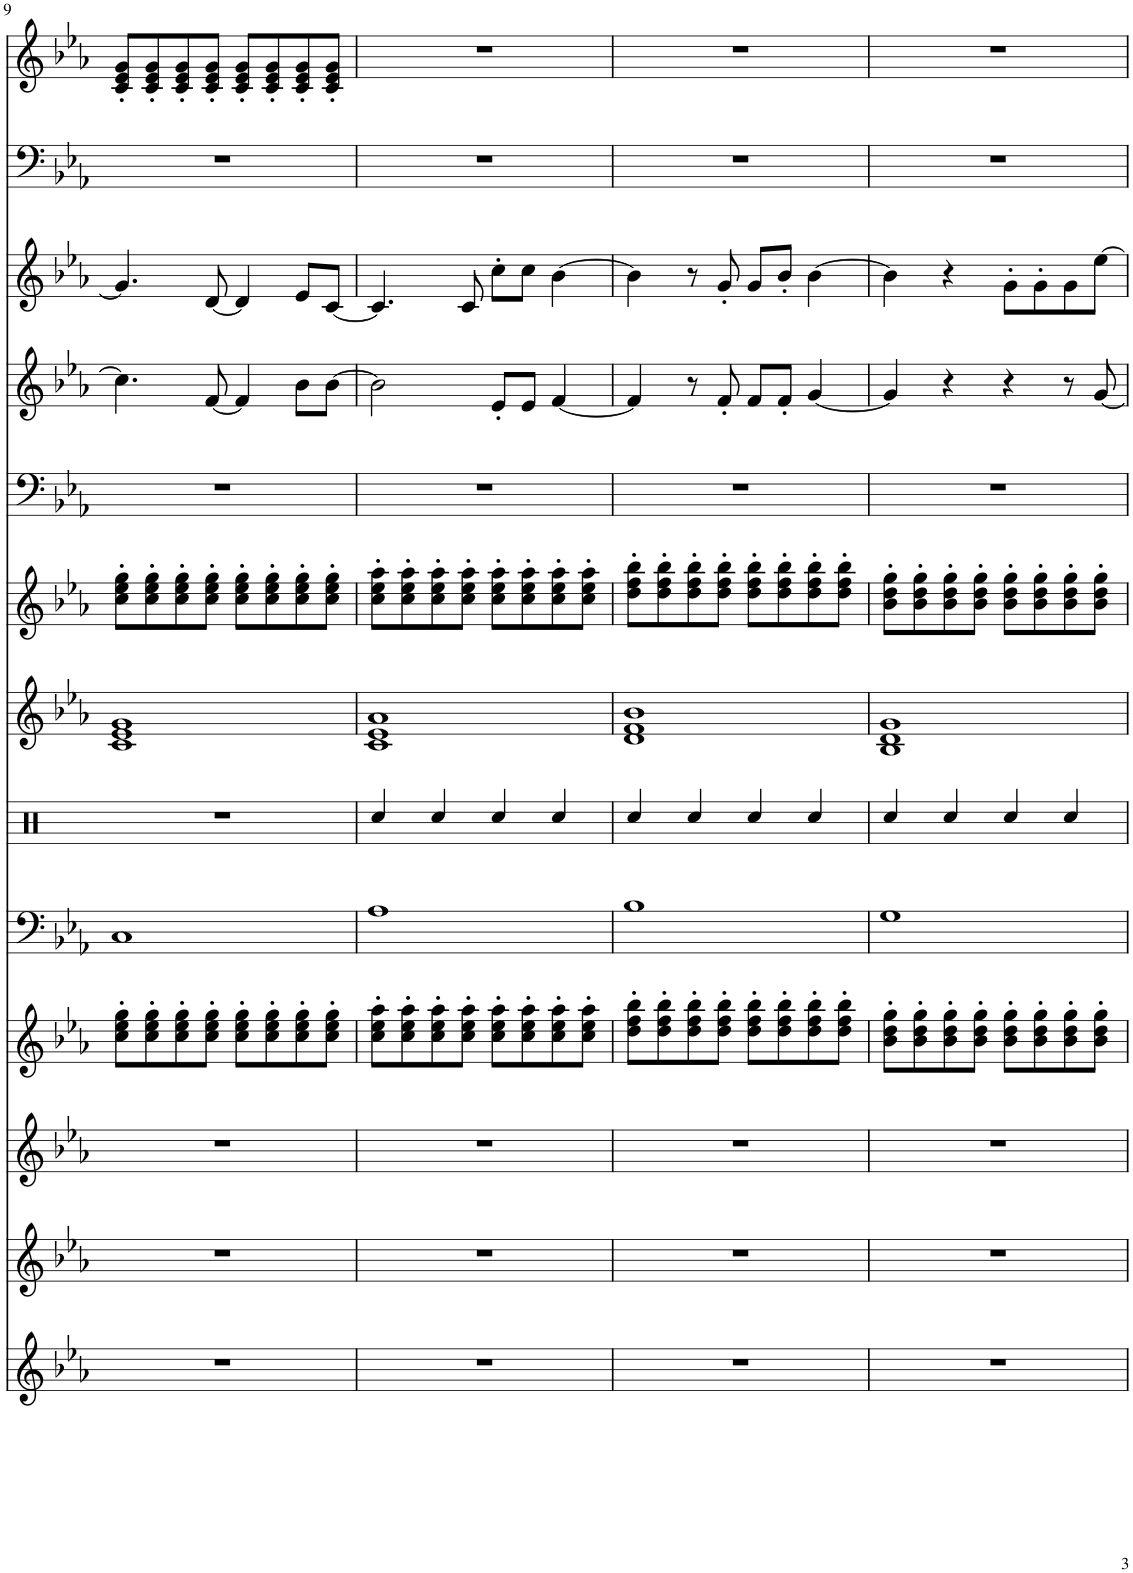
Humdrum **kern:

**kern	**kern	**kern	**kern	**kern	**kern	**kern	**kern	**kern	**kern	**kern	**kern	**kern
*part13	*part12	*part11	*part10	*part9	*part8	*part7	*part6	*part5	*part4	*part3	*part2	*part1
*staff13	*staff12	*staff11	*staff10	*staff9	*staff8	*staff7	*staff6	*staff5	*staff4	*staff3	*staff2	*staff1
*I"Seashore	*I"Saw Wave	*I"Polysynth Pad	*I"Brightness	*I"Syn.Strings 1	*I"Percussion	*I"Halo Pad	*I"Bass Lead	*I"Synth Bass 2	*I"Synth Voice	*I"Tenor Sax	*I"Fingered Bass	*I"Bass Lead, aud_mb1325
*	*	*	*	*I'Str	*I'Perc	*	*	*	*I'V	*I'T Sax	*	*
!!LO:PB:g=z
*clefG2	*clefG2	*clefG2	*clefG2	*clefF4	*clefX	*clefG2	*clefG2	*clefF4	*clefG2	*clefG2	*clefF4	*clefG2
*	*	*	*	*	*	*	*	*	*	*Trd8c14	*	*
*k[b-e-a-]	*k[b-e-a-]	*k[b-e-a-]	*k[b-e-a-]	*k[b-e-a-]	*k[]	*k[b-e-a-]	*k[b-e-a-]	*k[b-e-a-]	*k[b-e-a-]	*k[b-e-a-]	*k[b-e-a-]	*k[b-e-a-]
*M4/4	*M4/4	*M4/4	*M4/4	*M4/4	*M4/4	*M4/4	*M4/4	*M4/4	*M4/4	*M4/4	*M4/4	*M4/4
=9	=9	=9	=9	=9	=9	=9	=9	=9	=9	=9	=9	=9
1r	1r	1r	8cc\' 8ee-\' 8gg\'L	1C	1r	1c 1e- 1g	8cc\' 8ee-\' 8gg\'L	1r	4.cc\]	4.g/]	1r	8c/' 8e-/' 8g/'L
.	.	.	8cc\' 8ee-\' 8gg\'	.	.	.	8cc\' 8ee-\' 8gg\'	.	.	.	.	8c/' 8e-/' 8g/'
.	.	.	8cc\' 8ee-\' 8gg\'	.	.	.	8cc\' 8ee-\' 8gg\'	.	.	.	.	8c/' 8e-/' 8g/'
.	.	.	8cc\' 8ee-\' 8gg\'J	.	.	.	8cc\' 8ee-\' 8gg\'J	.	[8f/	[8d/	.	8c/' 8e-/' 8g/'J
.	.	.	8cc\' 8ee-\' 8gg\'L	.	.	.	8cc\' 8ee-\' 8gg\'L	.	4f/]	4d/]	.	8c/' 8e-/' 8g/'L
.	.	.	8cc\' 8ee-\' 8gg\'	.	.	.	8cc\' 8ee-\' 8gg\'	.	.	.	.	8c/' 8e-/' 8g/'
.	.	.	8cc\' 8ee-\' 8gg\'	.	.	.	8cc\' 8ee-\' 8gg\'	.	8b-\L	8e-/L	.	8c/' 8e-/' 8g/'
.	.	.	8cc\' 8ee-\' 8gg\'J	.	.	.	8cc\' 8ee-\' 8gg\'J	.	[8b-\J	[8c/J	.	8c/' 8e-/' 8g/'J
=10	=10	=10	=10	=10	=10	=10	=10	=10	=10	=10	=10	=10
1r	1r	1r	8cc\' 8ee-\' 8aa-\'L	1A-	4Rcc/	1c 1e- 1a-	8cc\' 8ee-\' 8aa-\'L	1r	2b-\]	4.c/]	1r	1r
.	.	.	8cc\' 8ee-\' 8aa-\'	.	.	.	8cc\' 8ee-\' 8aa-\'	.	.	.	.	.
.	.	.	8cc\' 8ee-\' 8aa-\'	.	4Rcc/	.	8cc\' 8ee-\' 8aa-\'	.	.	.	.	.
.	.	.	8cc\' 8ee-\' 8aa-\'J	.	.	.	8cc\' 8ee-\' 8aa-\'J	.	.	8c/	.	.
.	.	.	8cc\' 8ee-\' 8aa-\'L	.	4Rcc/	.	8cc\' 8ee-\' 8aa-\'L	.	8e-'/L	8cc'\L	.	.
.	.	.	8cc\' 8ee-\' 8aa-\'	.	.	.	8cc\' 8ee-\' 8aa-\'	.	8e-/J	8cc\J	.	.
.	.	.	8cc\' 8ee-\' 8aa-\'	.	4Rcc/	.	8cc\' 8ee-\' 8aa-\'	.	[4f/	[4b-\	.	.
.	.	.	8cc\' 8ee-\' 8aa-\'J	.	.	.	8cc\' 8ee-\' 8aa-\'J	.	.	.	.	.
=11	=11	=11	=11	=11	=11	=11	=11	=11	=11	=11	=11	=11
1r	1r	1r	8dd\' 8ff\' 8bb-\'L	1B-	4Rcc/	1d 1f 1b-	8dd\' 8ff\' 8bb-\'L	1r	4f/]	4b-\]	1r	1r
.	.	.	8dd\' 8ff\' 8bb-\'	.	.	.	8dd\' 8ff\' 8bb-\'	.	.	.	.	.
.	.	.	8dd\' 8ff\' 8bb-\'	.	4Rcc/	.	8dd\' 8ff\' 8bb-\'	.	8r	8r	.	.
.	.	.	8dd\' 8ff\' 8bb-\'J	.	.	.	8dd\' 8ff\' 8bb-\'J	.	8f'/	8g'/	.	.
.	.	.	8dd\' 8ff\' 8bb-\'L	.	4Rcc/	.	8dd\' 8ff\' 8bb-\'L	.	8f/L	8g/L	.	.
.	.	.	8dd\' 8ff\' 8bb-\'	.	.	.	8dd\' 8ff\' 8bb-\'	.	8f'/J	8b-'/J	.	.
.	.	.	8dd\' 8ff\' 8bb-\'	.	4Rcc/	.	8dd\' 8ff\' 8bb-\'	.	[4g/	[4b-\	.	.
.	.	.	8dd\' 8ff\' 8bb-\'J	.	.	.	8dd\' 8ff\' 8bb-\'J	.	.	.	.	.
=12	=12	=12	=12	=12	=12	=12	=12	=12	=12	=12	=12	=12
1r	1r	1r	8b-\' 8dd\' 8gg\'L	1G	4Rcc/	1B- 1d 1g	8b-\' 8dd\' 8gg\'L	1r	4g/]	4b-\]	1r	1r
.	.	.	8b-\' 8dd\' 8gg\'	.	.	.	8b-\' 8dd\' 8gg\'	.	.	.	.	.
.	.	.	8b-\' 8dd\' 8gg\'	.	4Rcc/	.	8b-\' 8dd\' 8gg\'	.	4r	4r	.	.
.	.	.	8b-\' 8dd\' 8gg\'J	.	.	.	8b-\' 8dd\' 8gg\'J	.	.	.	.	.
.	.	.	8b-\' 8dd\' 8gg\'L	.	4Rcc/	.	8b-\' 8dd\' 8gg\'L	.	4r	8g'\L	.	.
.	.	.	8b-\' 8dd\' 8gg\'	.	.	.	8b-\' 8dd\' 8gg\'	.	.	8g'\	.	.
.	.	.	8b-\' 8dd\' 8gg\'	.	4Rcc/	.	8b-\' 8dd\' 8gg\'	.	8r	8g\	.	.
.	.	.	8b-\' 8dd\' 8gg\'J	.	.	.	8b-\' 8dd\' 8gg\'J	.	[8g/	[8ee-\J	.	.
=	=	=	=	=	=	=	=	=	=	=	=	=
*-	*-	*-	*-	*-	*-	*-	*-	*-	*-	*-	*-	*-
